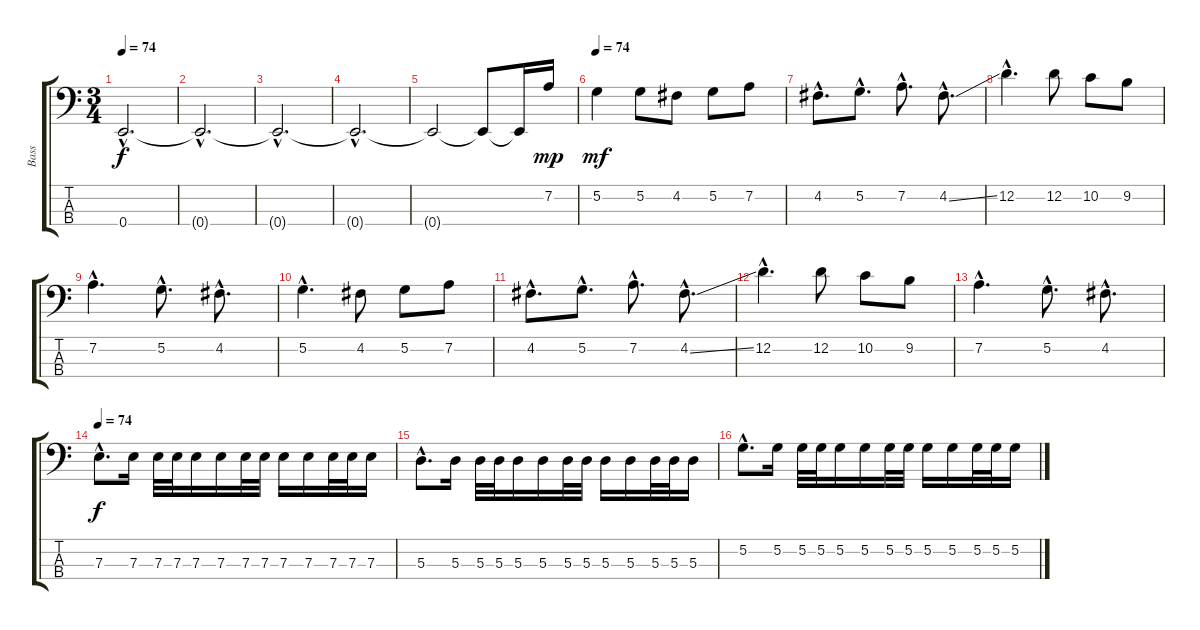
\track ("Bass" "Bass") {instrument electricbassfinger}
\staff {score tabs}
\tuning (G2 D2 A1 E1) {hide}
\ts (3 4)
\tempo 74
\clef f4
\ks c
0.4{hac t}.2{d dy f} |
0.4{hac t}.2{d} |
0.4{hac t}.2{d} |
0.4{hac t}.2{d} |
0.4{t}.2 0.4{t}.8 0.4{t}.16 7.2.16{dy mp} |
\tempo 74
5.2.4{dy mf} 5.2.8 4.2.8 5.2.8 7.2.8 |
4.2{hac}.8{d} 5.2{hac}.8{d} 7.2{hac}.8{d} 4.2{ss hac}.8{d} |
12.2{hac}.4{d} 12.2.8 10.2.8 9.2.8 |
7.2{hac}.4{d} 5.2{hac}.8{d} 4.2{hac}.8{d} |
5.2{hac}.4{d} 4.2.8 5.2.8 7.2.8 |
4.2{hac}.8{d} 5.2{hac}.8{d} 7.2{hac}.8{d} 4.2{ss hac}.8{d} |
12.2{hac}.4{d} 12.2.8 10.2.8 9.2.8 |
7.2{hac}.4{d} 5.2{hac}.8{d} 4.2{hac}.8{d} |
\tempo 74
7.3{hac}.8{d dy f} 7.3.16 7.3.32 7.3.32 7.3.16 7.3.16 7.3.32 7.3.32 7.3.16 7.3.16 7.3.32 7.3.32 7.3.16 |
5.3{hac}.8{d} 5.3.16 5.3.32 5.3.32 5.3.16 5.3.16 5.3.32 5.3.32 5.3.16 5.3.16 5.3.32 5.3.32 5.3.16 |
5.2{hac}.8{d} 5.2.16 5.2.32 5.2.32 5.2.16 5.2.16 5.2.32 5.2.32 5.2.16 5.2.16 5.2.32 5.2.32 5.2.16
